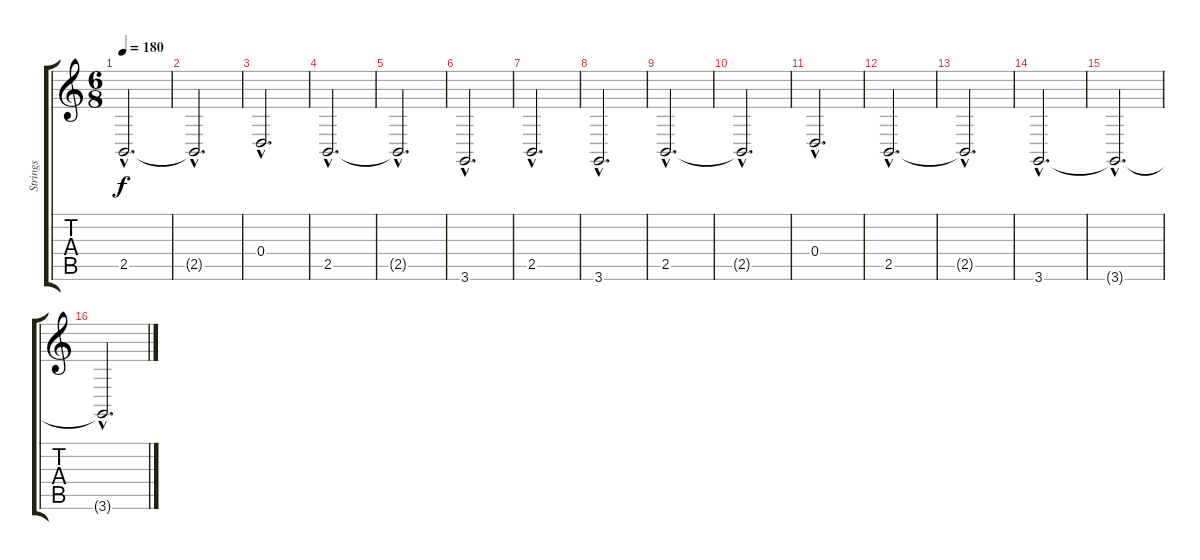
\track ("Strings" "Strings") {instrument stringensemble1}
\staff {score tabs}
\tuning (E4 B3 G3 D3 A2 E2) {hide}
\ts (6 8)
\tempo 180
\clef g2
\ks c
2.5{hac}.2{d dy f} |
2.5{hac t}.2{d} |
0.4{hac}.2{d} |
2.5{hac}.2{d} |
2.5{hac t}.2{d} |
3.6{hac}.2{d} |
2.5{hac}.2{d} |
3.6{hac}.2{d} |
2.5{hac}.2{d} |
2.5{hac t}.2{d} |
0.4{hac}.2{d} |
2.5{hac}.2{d} |
2.5{hac t}.2{d} |
3.6{hac}.2{d} |
3.6{hac t}.2{d} |
3.6{hac t}.2{d}
